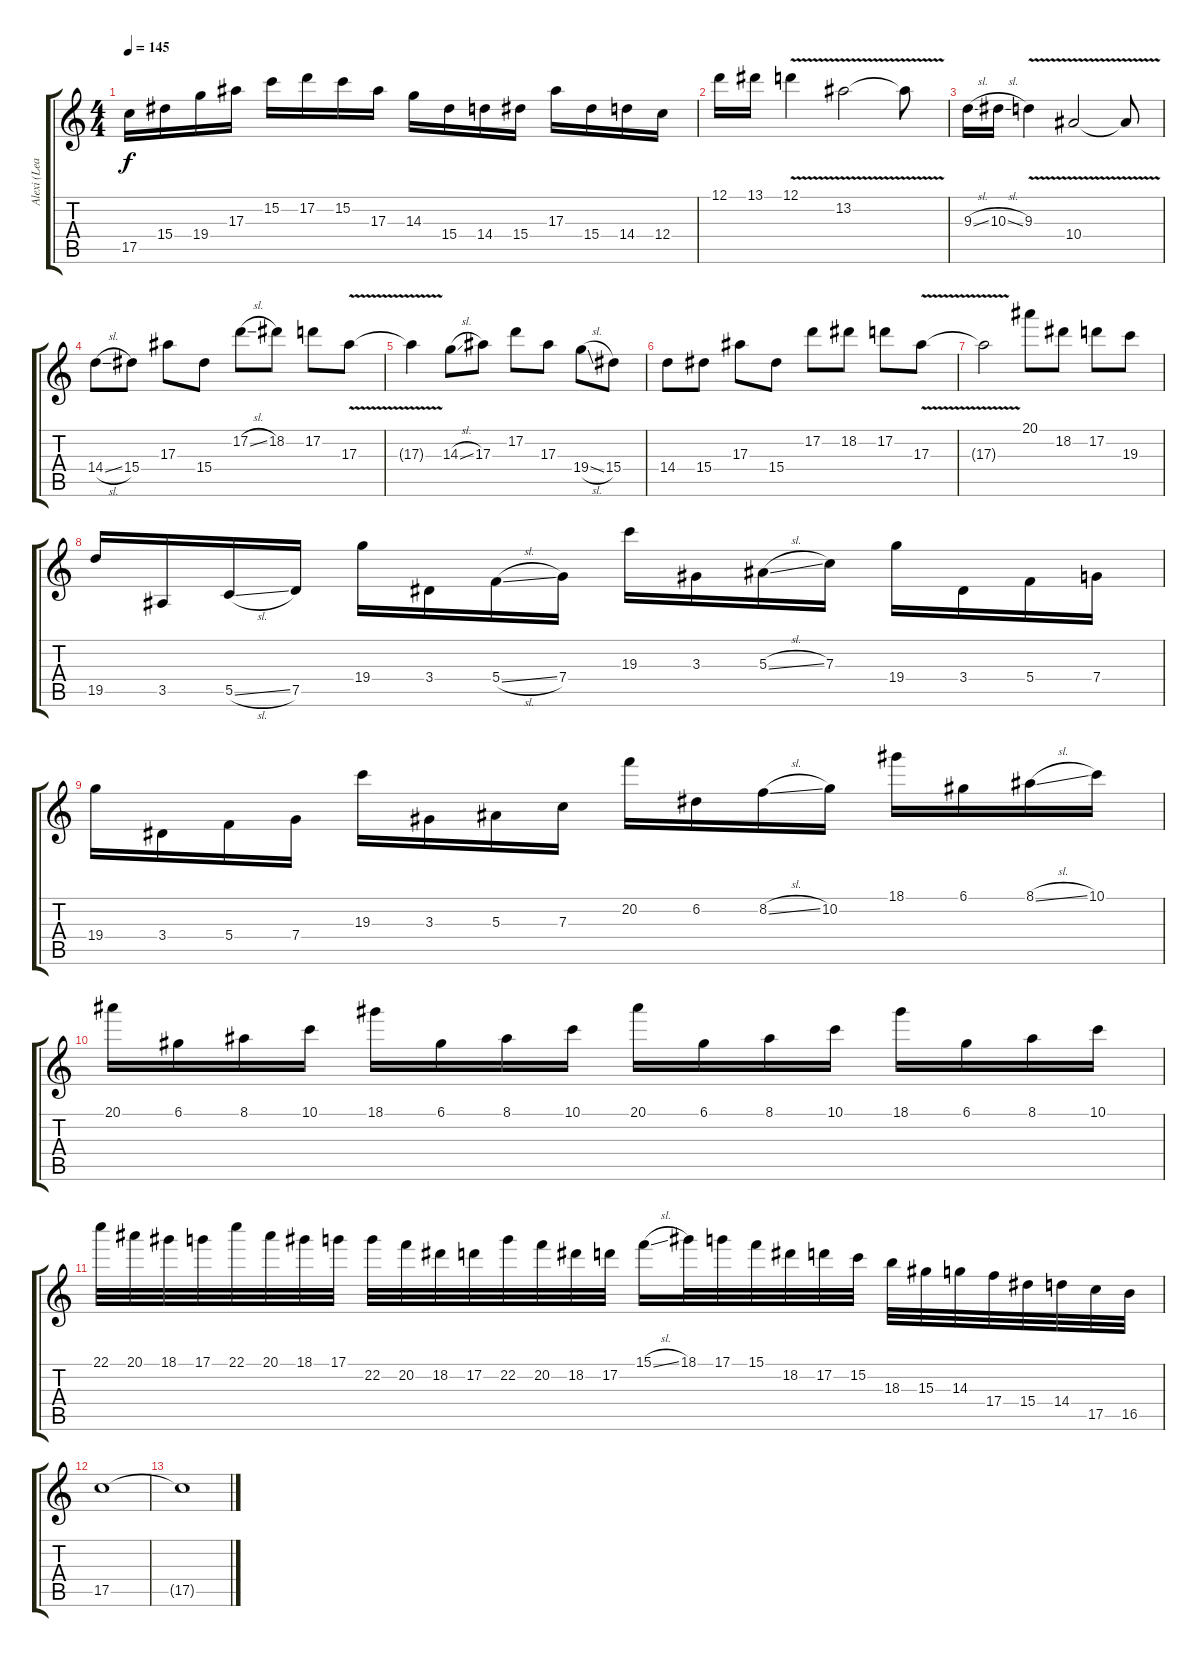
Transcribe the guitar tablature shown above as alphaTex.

\track ("Alexi (Lead + Rhythm)" "Alexi (Lea") {instrument overdrivenguitar}
\staff {score tabs}
\tuning (D4 A3 F3 C3 G2 C2) {hide}
\ts (4 4)
\tempo 145
\clef g2
\ks c
17.5.16{dy f} 15.4.16 19.4.16 17.3.16 15.2.16 17.2.16 15.2.16 17.3.16 14.3.16 15.4.16 14.4.16 15.4.16 17.3.16 15.4.16 14.4.16 12.4.16 |
12.1.16 13.1.16 12.1{v}.4 13.2{v}.2 13.2{t}.8 |
9.3{sl}.16 10.3{sl}.16 9.3{v}.4 10.4{v}.2 10.4{t}.8 |
14.4{sl}.8 15.4.8 17.3.8 15.4.8 17.2{sl}.8 18.2.8 17.2.8 17.3{v}.8 |
17.3{t}.4 14.3{sl}.8 17.3.8 17.2.8 17.3.8 19.4{sl}.8 15.4.8 |
14.4.8 15.4.8 17.3.8 15.4.8 17.2.8 18.2.8 17.2.8 17.3{v}.8 |
17.3{t}.2 20.1.8 18.2.8 17.2.8 19.3.8 |
19.5.16 3.5.16 5.5{sl}.16 7.5.16 19.4.16 3.4.16 5.4{sl}.16 7.4.16 19.3.16 3.3.16 5.3{sl}.16 7.3.16 19.4.16 3.4.16 5.4.16 7.4.16 |
19.4.16 3.4.16 5.4.16 7.4.16 19.3.16 3.3.16 5.3.16 7.3.16 20.2.16 6.2.16 8.2{sl}.16 10.2.16 18.1.16 6.1.16 8.1{sl}.16 10.1.16 |
20.1.16 6.1.16 8.1.16 10.1.16 18.1.16 6.1.16 8.1.16 10.1.16 20.1.16 6.1.16 8.1.16 10.1.16 18.1.16 6.1.16 8.1.16 10.1.16 |
22.1.32 20.1.32 18.1.32 17.1.32 22.1.32 20.1.32 18.1.32 17.1.32 22.2.32 20.2.32 18.2.32 17.2.32 22.2.32 20.2.32 18.2.32 17.2.32 15.1{sl}.16 18.1.32 17.1.32 15.1.32 18.2.32 17.2.32 15.2.32 18.3.32 15.3.32 14.3.32 17.4.32 15.4.32 14.4.32 17.5.32 16.5.32 |
17.5.1 |
17.5{t}.1
